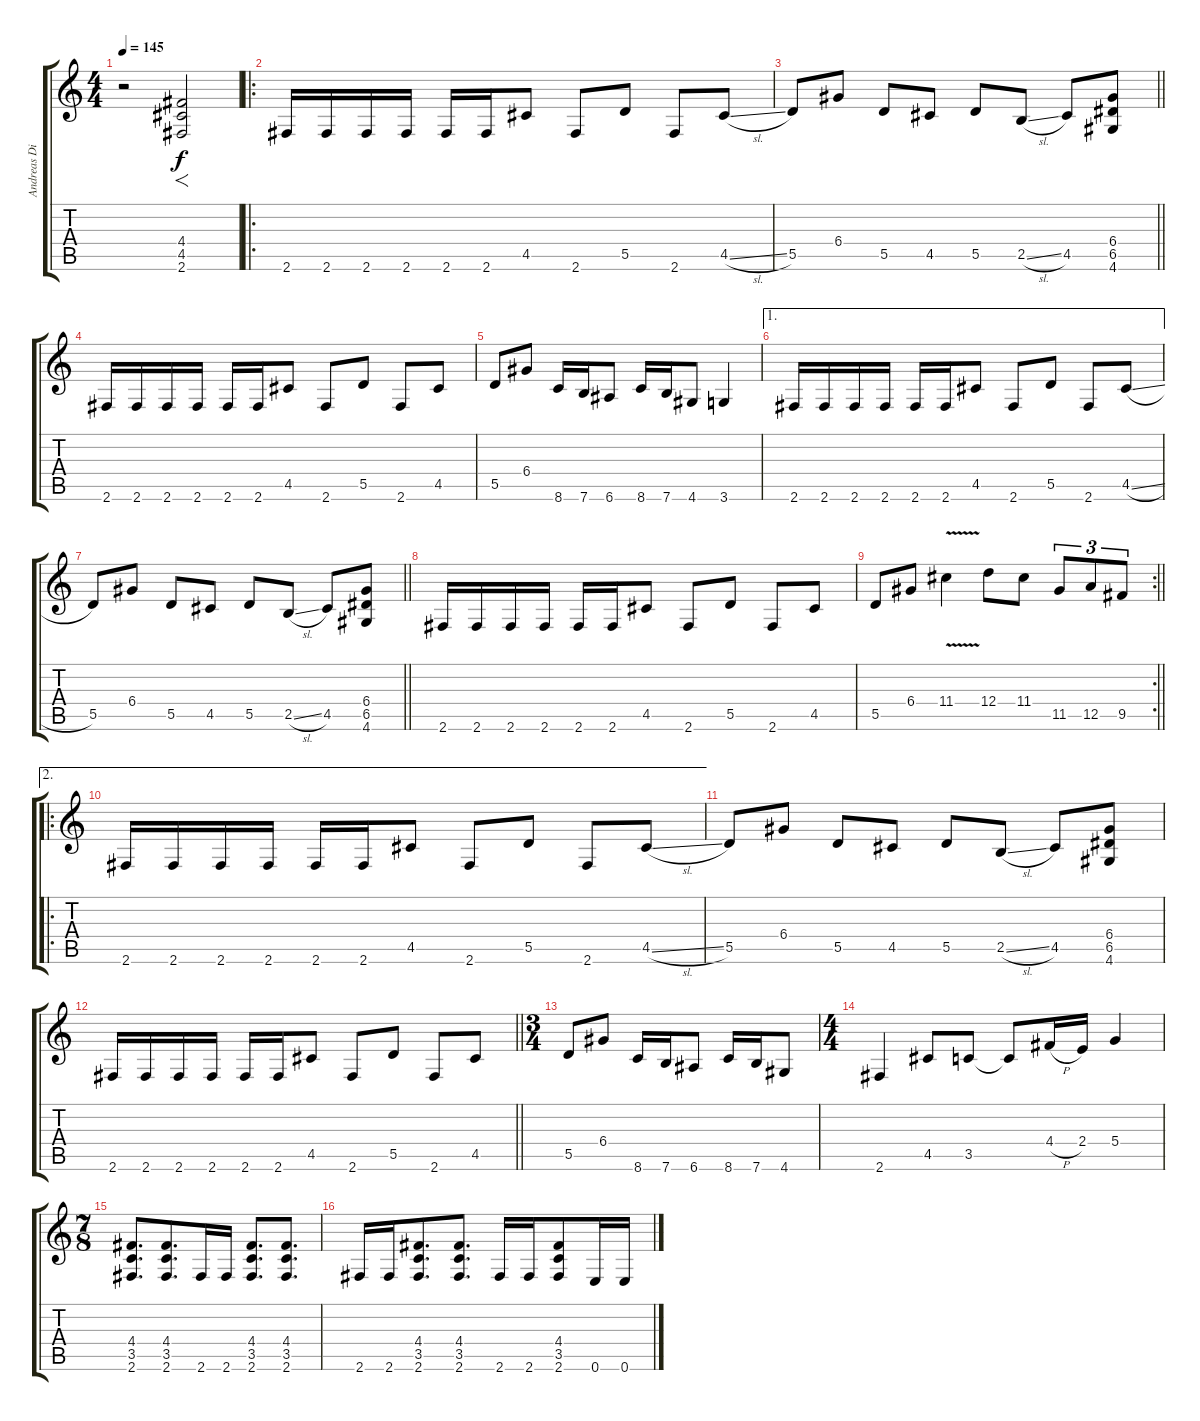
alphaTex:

\track ("Andreas Dist" "Andreas Di") {instrument overdrivenguitar}
\staff {score tabs}
\tuning (E4 B3 G3 D3 A2 E2) {hide}
\ts (4 4)
\tempo 145
\clef g2
\ks c
r.2{dy f} (4.4 4.5 2.6).2{f} |
\ro
2.6.16 2.6.16 2.6.16 2.6.16 2.6.16 2.6.16 4.5.8 2.6.8 5.5.8 2.6.8 4.5{sl}.8 |
\barLineRight lightlight
5.5.8 6.4.8 5.5.8 4.5.8 5.5.8 2.5{sl}.8 4.5.8 (6.4 6.5 4.6).8 |
2.6.16 2.6.16 2.6.16 2.6.16 2.6.16 2.6.16 4.5.8 2.6.8 5.5.8 2.6.8 4.5.8 |
5.5.8 6.4.8 8.6.16 7.6.16 6.6.8 8.6.16 7.6.16 4.6.8 3.6.4 |
\ae 1
2.6.16 2.6.16 2.6.16 2.6.16 2.6.16 2.6.16 4.5.8 2.6.8 5.5.8 2.6.8 4.5{sl}.8 |
\barLineRight lightlight
5.5.8 6.4.8 5.5.8 4.5.8 5.5.8 2.5{sl}.8 4.5.8 (6.4 6.5 4.6).8 |
2.6.16 2.6.16 2.6.16 2.6.16 2.6.16 2.6.16 4.5.8 2.6.8 5.5.8 2.6.8 4.5.8 |
\rc 2
\barLineRight lightlight
5.5.8 6.4.8 11.4{v}.4 12.4.8 11.4.8 11.5.8{tu (3 2)} 12.5.8{tu (3 2)} 9.5.8{tu (3 2)} |
\ae 2
\ro
2.6.16 2.6.16 2.6.16 2.6.16 2.6.16 2.6.16 4.5.8 2.6.8 5.5.8 2.6.8 4.5{sl}.8 |
5.5.8 6.4.8 5.5.8 4.5.8 5.5.8 2.5{sl}.8 4.5.8 (6.4 6.5 4.6).8 |
\barLineRight lightlight
2.6.16 2.6.16 2.6.16 2.6.16 2.6.16 2.6.16 4.5.8 2.6.8 5.5.8 2.6.8 4.5.8 |
\ts (3 4)
5.5.8 6.4.8 8.6.16 7.6.16 6.6.8 8.6.16 7.6.16 4.6.8 |
\ts (4 4)
2.6.4 4.5.8 3.5.8 3.5{t}.8 4.4{h}.16 2.4.16 5.4.4 |
\ts (7 8)
(4.4 3.5 2.6).8{d} (4.4 3.5 2.6).8{d} 2.6.16 2.6.16 (4.4 3.5 2.6).8{d} (4.4 3.5 2.6).8{d} |
2.6.16 2.6.16 (4.4 3.5 2.6).8{d} (4.4 3.5 2.6).8{d} 2.6.16 2.6.16 (4.4 3.5 2.6).8 0.6.16 0.6.16
